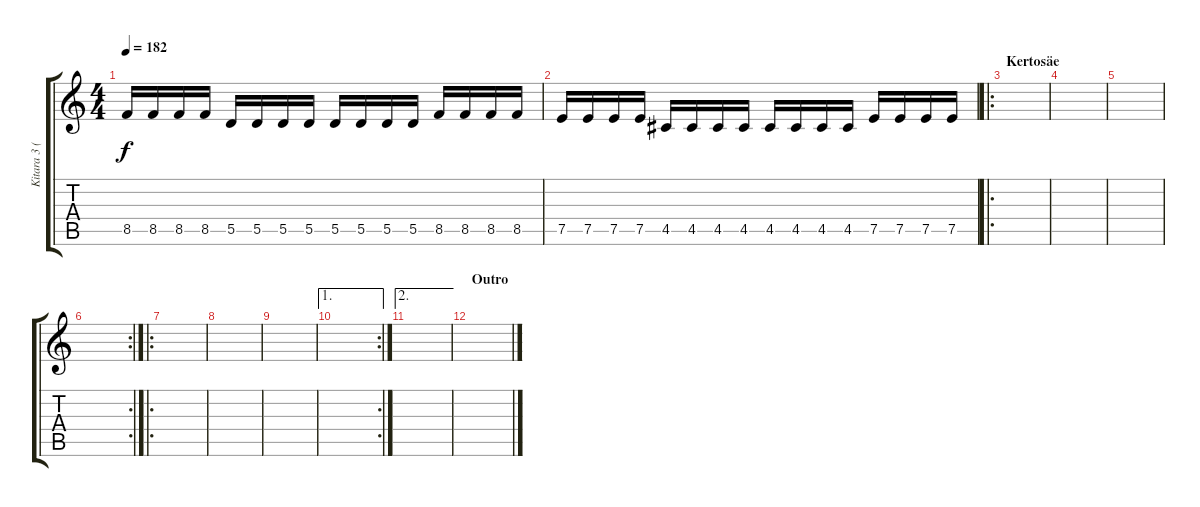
\track ("Kitara 3 (Melodia)" "Kitara 3 (") {instrument distortionguitar}
\staff {score tabs}
\tuning (E4 B3 G3 D3 A2 D2) {hide}
\ts (4 4)
\tempo 182
\clef g2
\ks c
8.5.16{dy f} 8.5.16 8.5.16 8.5.16 5.5.16 5.5.16 5.5.16 5.5.16 5.5.16 5.5.16 5.5.16 5.5.16 8.5.16 8.5.16 8.5.16 8.5.16 |
7.5.16 7.5.16 7.5.16 7.5.16 4.5.16 4.5.16 4.5.16 4.5.16 4.5.16 4.5.16 4.5.16 4.5.16 7.5.16 7.5.16 7.5.16 7.5.16 |
\ro
\section ("" "Kertosäe")
|
|
|
\rc 2
|
\ro
|
|
|
\ae 1
\rc 2
|
\ae 2
|
\section ("" "Outro")
